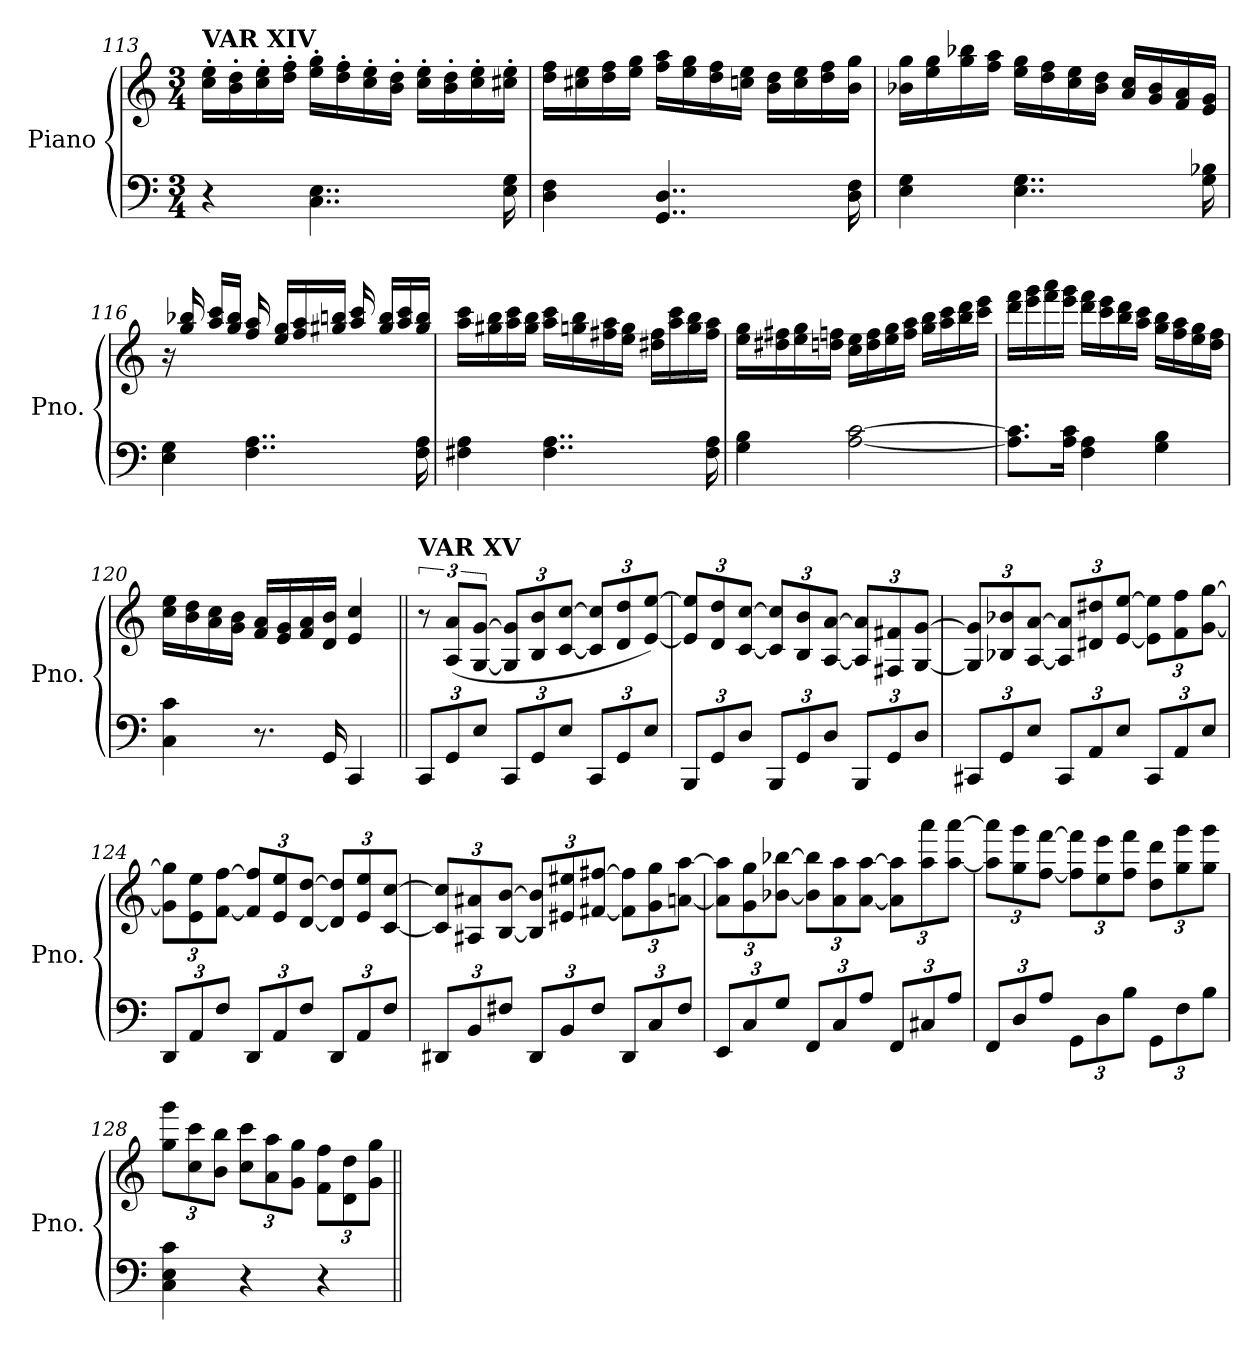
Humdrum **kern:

**kern	**kern
*part1	*part1
*staff2	*staff1
*I"Piano	*
*I'Pno.	*
*clefF4	*clefG2
*k[]	*k[]
*C:	*C:
*M3/4	*M3/4
=113	=113
!	!LO:TX:a:B:t=VAR XIV
4r	16cc\' 16ee\'LL
.	16b\' 16dd\'
.	16cc\' 16ee\'
.	16dd\' 16ff\'JJ
4..C\ 4..E\	16ee\' 16gg\'LL
.	16dd\' 16ff\'
.	16cc\' 16ee\'
.	16b\' 16dd\'JJ
.	16cc\' 16ee\'LL
.	16b\' 16dd\'
.	16cc\' 16ee\'
16E\ 16G\	16cc#X\' 16ee\'JJ
=114	=114
4D\ 4F\	16dd\ 16ff\LL
.	16cc#X\ 16ee\
.	16dd\ 16ff\
.	16ee\ 16gg\JJ
4..GG/ 4..D/	16ff\ 16aa\LL
.	16ee\ 16gg\
.	16dd\ 16ff\
.	16ccn\ 16ee\JJ
.	16b\ 16dd\LL
.	16cc\ 16ee\
.	16dd\ 16ff\
16D\ 16F\	16b\ 16gg\JJ
!!LO:LB:g=z
=115	=115
4E\ 4G\	16b-X\ 16gg\LL
.	16ee\ 16gg\
.	16gg\ 16bb-X\
.	16ff\ 16aa\JJ
4..E\ 4..G\	16ee\ 16gg\LL
.	16dd\ 16ff\
.	16cc\ 16ee\
.	16b-\ 16dd\JJ
.	16a/ 16cc/LL
.	16g/ 16b-/
.	16f/ 16a/
16G\ 16B-X\	16e/ 16g/JJ
=116	=116
4E\ 4G\	16r
.	16gg/ 16bb-X/
.	16aa/ 16ccc/LL
.	16gg/ 16bb-/JJ
4..F\ 4..A\	16ff/ 16aa/
.	16ee/ 16gg/LL
.	16ff/ 16aa/
.	16gg#X/ 16bbn/JJ
.	16aa/ 16ccc/
.	16gg#/ 16bb/LL
.	16aa/ 16ccc/
16F\ 16A\	16gg#/ 16bb/JJ
=117	=117
4F#X\ 4A\	16aa\ 16ccc\LL
.	16gg#X\ 16bb\
.	16aa\ 16ccc\
.	16gg#\ 16bb\JJ
4..F#\ 4..A\	16aa\ 16ccc\LL
.	16ggn\ 16bb\
.	16ff#X\ 16aa\
.	16ee\ 16gg\JJ
.	16dd#X\ 16ff#\LL
.	16aa\ 16ccc\
.	16gg\ 16bb\
16F#\ 16A\	16ff#\ 16aa\JJ
!!LO:PB:g=z
=118	=118
4G\ 4B\	16ee\ 16gg\LL
.	16dd#X\ 16ff#X\
.	16ee\ 16gg\
.	16ddn\ 16ffn\JJ
[2A\ [2c\	16cc\ 16ee\LL
.	16dd\ 16ff\
.	16ee\ 16gg\
.	16ff\ 16aa\JJ
.	16gg\ 16bb\LL
.	16aa\ 16ccc\
.	16bb\ 16ddd\
.	16ccc\ 16eee\JJ
=119	=119
8.A\] 8.c\]L	16ddd\ 16fff\LL
.	16eee\ 16ggg\
.	16fff\ 16aaa\
16A\ 16c\Jk	16eee\ 16ggg\JJ
4F\ 4A\	16ddd\ 16fff\LL
.	16ccc\ 16eee\
.	16bb\ 16ddd\
.	16aa\ 16ccc\JJ
4G\ 4B\	16gg\ 16bb\LL
.	16ff\ 16aa\
.	16ee\ 16gg\
.	16dd\ 16ff\JJ
=120	=120
4C\ 4c\	16cc\ 16ee\LL
.	16b\ 16dd\
.	16a\ 16cc\
.	16g\ 16b\JJ
8.r	16f/ 16a/LL
.	16e/ 16g/
.	16f/ 16a/
16GG/	16d/ 16b/JJ
4CC/	4e/ 4cc/
!!LO:LB:g=z
=121||	=121||
*Xbrackettup	*
!	!LO:TX:a:B:t=VAR XV
12CC/L	12r
12GG/	(<12A/ 12a/L
12E/J	[12G/ [12g/J
*	*Xbrackettup
12CC/L	12G/] 12g/]L
12GG/	12B/ 12b/
12E/J	[12c/ [12cc/J
12CC/L	12c/] 12cc/]L
12GG/	12d/ 12dd/
12E/J	[12e/ [12ee/J)
=122	=122
12BBB/L	12e/] 12ee/]L
12GG/	12d/ 12dd/
12D/J	[12c/ [12cc/J
12BBB/L	12c/] 12cc/]L
12GG/	12B/ 12b/
12D/J	[12A/ [12a/J
12BBB/L	12A/] 12a/]L
12GG/	12F#X/ 12f#X/
12D/J	[12G/ [12g/J
=123	=123
12CC#X/L	12G/] 12g/]L
12GG/	12B-X/ 12b-X/
12E/J	[12A/ [12a/J
12CC#/L	12A/] 12a/]L
12AA/	12d#X/ 12dd#X/
12E/J	[12e/ [12ee/J
12CC#/L	12e\] 12ee\]L
12AA/	12f\ 12ff\
12E/J	[12g\ [12gg\J
=124	=124
12DD/L	12g\] 12gg\]L
12AA/	12e\ 12ee\
12F/J	[12f\ [12ff\J
12DD/L	12f/] 12ff/]L
12AA/	12e/ 12ee/
12F/J	[12d/ [12dd/J
12DD/L	12d/] 12dd/]L
12AA/	12e/ 12ee/
12F/J	[12c/ [12cc/J
!!LO:LB:g=z
=125	=125
12DD#X/L	12c/] 12cc/]L
12BB/	12A#X/ 12a#X/
12F#X/J	[12B/ [12b/J
12DD#/L	12B/] 12b/]L
12BB/	12e#X/ 12ee#X/
12F#/J	[12f#X/ [12ff#X/J
12DD#/L	12f#\] 12ff#\]L
12C/	12g\ 12gg\
12F#/J	[12an\ [12aa\J
=126	=126
12EE/L	12a\] 12aa\]L
12C/	12g\ 12gg\
12G/J	[12b-X\ [12bb-X\J
12FF/L	12b-\] 12bb-\]L
12C/	12a\ 12aa\
12A/J	[12a\ [12aa\J
12FF/L	12a\] 12aa\]L
12C#X/	12aa\ 12aaa\
12A/J	[12aa\ [12aaa\J
=127	=127
12FF/L	12aa\] 12aaa\]L
12D/	12gg\ 12ggg\
12A/J	[12ff\ [12fff\J
12GG\L	12ff\] 12fff\]L
12D\	12ee\ 12eee\
12B\J	12ff\ 12fff\J
12GG\L	12dd\ 12ddd\L
12F\	12gg\ 12ggg\
12B\J	12gg\ 12ggg\J
!!LO:LB:g=z
=128	=128
4C\ 4E\ 4c\	12gg\ 12ggg\L
.	12cc\ 12ccc\
.	12b\ 12bb\J
4r	12cc\ 12ccc\L
.	12a\ 12aa\
.	12g\ 12gg\J
4r	12f\ 12ff\L
.	12d\ 12dd\
.	12g\ 12gg\J
=||	=||
*-	*-
